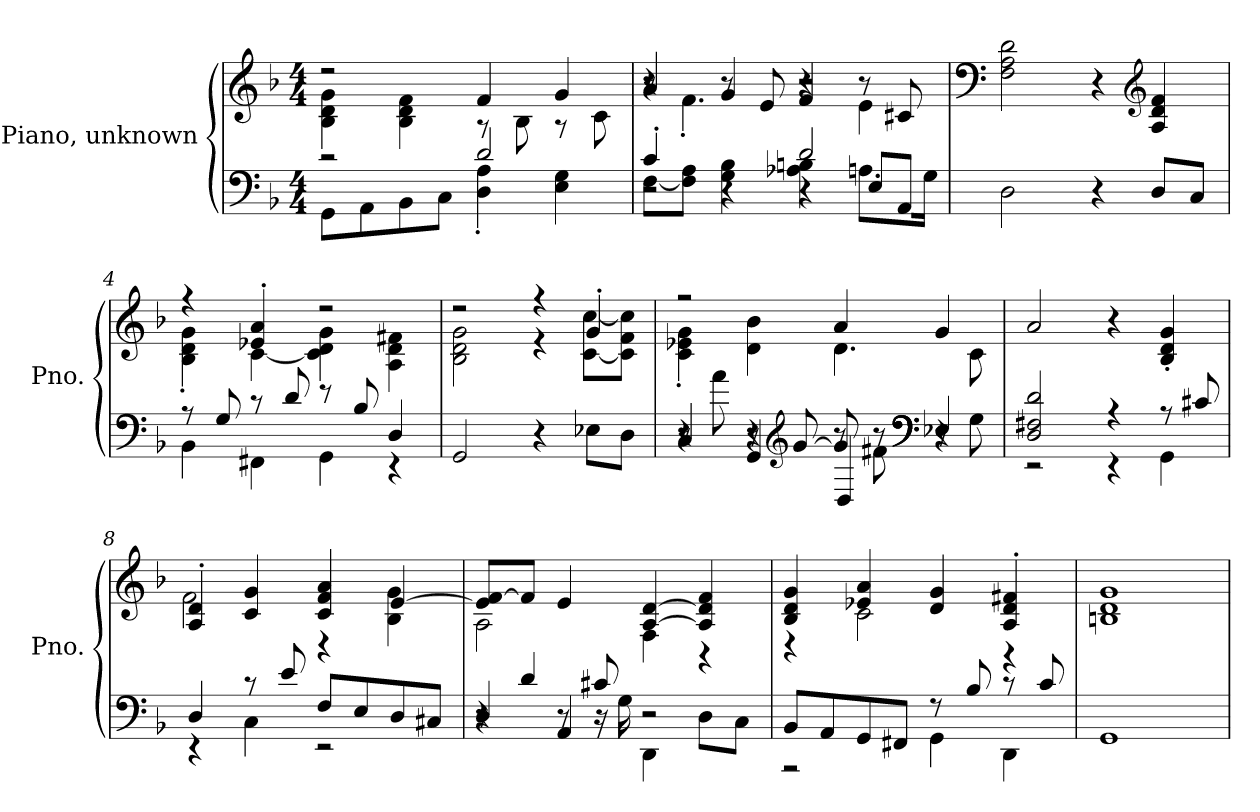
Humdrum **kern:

**kern	**kern
*part1	*part1
*staff2	*staff1
*I"Piano, unknown	*
*I'Pno.	*
*clefF4	*clefG2
*k[b-]	*k[b-]
*M4/4	*M4/4
*MM120	*MM120
=1	=1
*^	*^
2r	8GG\L	2r	4B-\ 4d\ 4g\
.	8AA\	.	.
.	8BB-\	.	4B-\ 4d\ 4f\
.	8C\J	.	.
2d/	4D\' 4A\'	4f/	8r
.	.	.	8B-\
.	4E\ 4G\	4g/	8r
.	.	.	8c\
=2	=2	=2	=2
*	*^	*	*^
4c'/	[8F\L	2r	4a/	8r	4r
.	8F\] 8A\J	.	.	4.f'\	.
4r	4G\ 4B-\	.	4g/	.	8r
.	.	.	.	.	8e/
2d/	4A-X\ 4Bn\	4r	2r	4r	4f/
.	8.An\L	8E/L	.	4e\	8r
.	.	8AA/J	.	.	8c#X/
.	16G\Jk	.	.	.	.
*v	*v	*v	*	*	*
*	*v	*v	*v
=3	=3
*	*clefF4
2D\	2F\ 2A\ 2d\
4r	4r
*	*clefG2
8D/L	4A/ 4d/ 4f/
8C/J	.
=4	=4
*^	*^
8r	4BB-\	4r	4B-\' 4d\' 4g\'
8G/	.	.	.
8r	4FF#X\	4e-X/' 4a/'	[4c\
8d/	.	.	.
8r	4GG\	2r	4c\] 4d\ 4g\
8B-/	.	.	.
4D/	4r	.	4A\ 4d\ 4f#X\
*v	*v	*	*
!!LO:LB:g=z	!!
=5	=5	=5
2GG/	2r	2B-\ 2d\ 2g\
4r	4r	4r
8E-X\L	4g'/	[8c\ [8cc\L
8D\J	.	8c\] 8f\ 8cc\]J
=6	=6	=6
*^	*	*
*	*^	*	*
4r	8r	4C/	2r	4c\' 4e-X\' 4g\'
.	8a\	.	.	.
8r	4r	4GG/	.	4d\ 4b-\
*clefG2	*	*	*	*
[8g/	.	.	.	.
8g/]	8r	4D/	4a/	4.d\
8r	8f#X\	.	.	.
*clefF4	*	*	*	*
4r	8r	4E-X/	4g/	.
.	8G\	.	.	8c\
*	*v	*v	*	*
*	*	*v	*v
=7	=7	=7
2D/ 2F#X/ 2d/	2r	2a/
4r	4r	4r
8r	4GG\	4B-/' 4d/' 4g/'
8c#X/	.	.
=8	=8	=8
*	*	*^
4D/	4r	4A/' 4d/'	2f\
8r	4C\	4c/ 4g/	.
8e/	.	.	.
8F/L	2r	4c/ 4f/ 4a/	4r
8E/	.	.	.
8D/	.	[4e/	4B-\ 4g\
8C#X/J	.	.	.
!!LO:LB:g=z	!!
=9	=9	=9	=9
*	*^	*	*
8r	4r	4D/	8e/] [8f/L	2A\
4d/	.	.	8f/J]	.
.	8r	4AA/	4e/	.
8c#X/	16r	.	.	.
.	16G\	.	.	.
2r	4DD\	2r	[4A/ [4d/	4F\
.	8D\L	.	4A/] 4d/] 4f/	4r
.	8C\J	.	.	.
*	*v	*v	*	*
=10	=10	=10	=10
8BB-/L	2r	4B-/ 4d/ 4g/	4r
8AA/	.	.	.
8GG/	.	4e-X/ 4a/	2c\
8FF#X/J	.	.	.
8r	4GG\	4d/ 4g/	.
8B-/	.	.	.
8r	4DD\	4A/' 4d/' 4f#X/'	4r
8c/	.	.	.
*v	*v	*	*
*	*v	*v
=11	=11
1GG	1Bn 1d 1g
=	=
*-	*-
